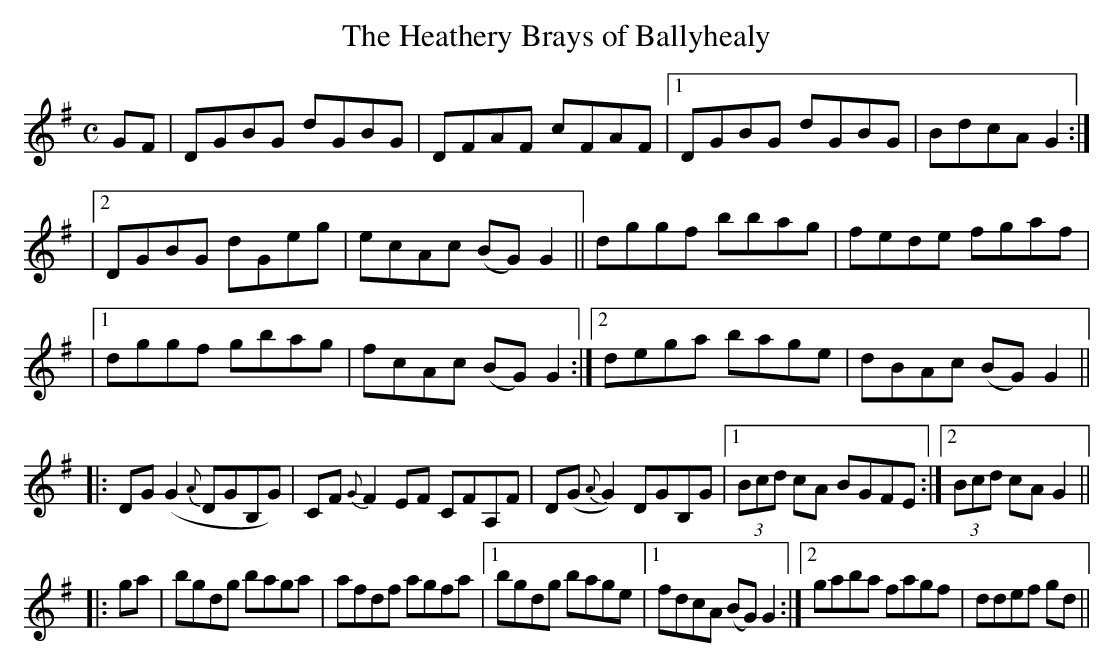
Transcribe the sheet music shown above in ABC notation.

X:1
T:Heathery Brays of Ballyhealy, The
M:C
L:1/8
K:G
GF|DGBG dGBG|DFAF cFAF|1 DGBG dGBG|BdcA G2:|
|2 DGBG dGeg|ecAc (BG) G2||dggf bbag|fede fgaf|
|1 dggf gbag|fcAc (BG) G2:|2 dega bage|dBAc (BG) G2||
|:DG (G2 {A}DGB,G)|CF {G}F2 EF CFA,F|D(G {A}G2) DGB,G|1 (3Bcd cA BGFE:|2 (3Bcd cA G2||
|:ga|bgdg baga|afdf agfa|1 bgdg bage|1 fdcA (BG) G2:|2 gaba fagf|ddef gd||
